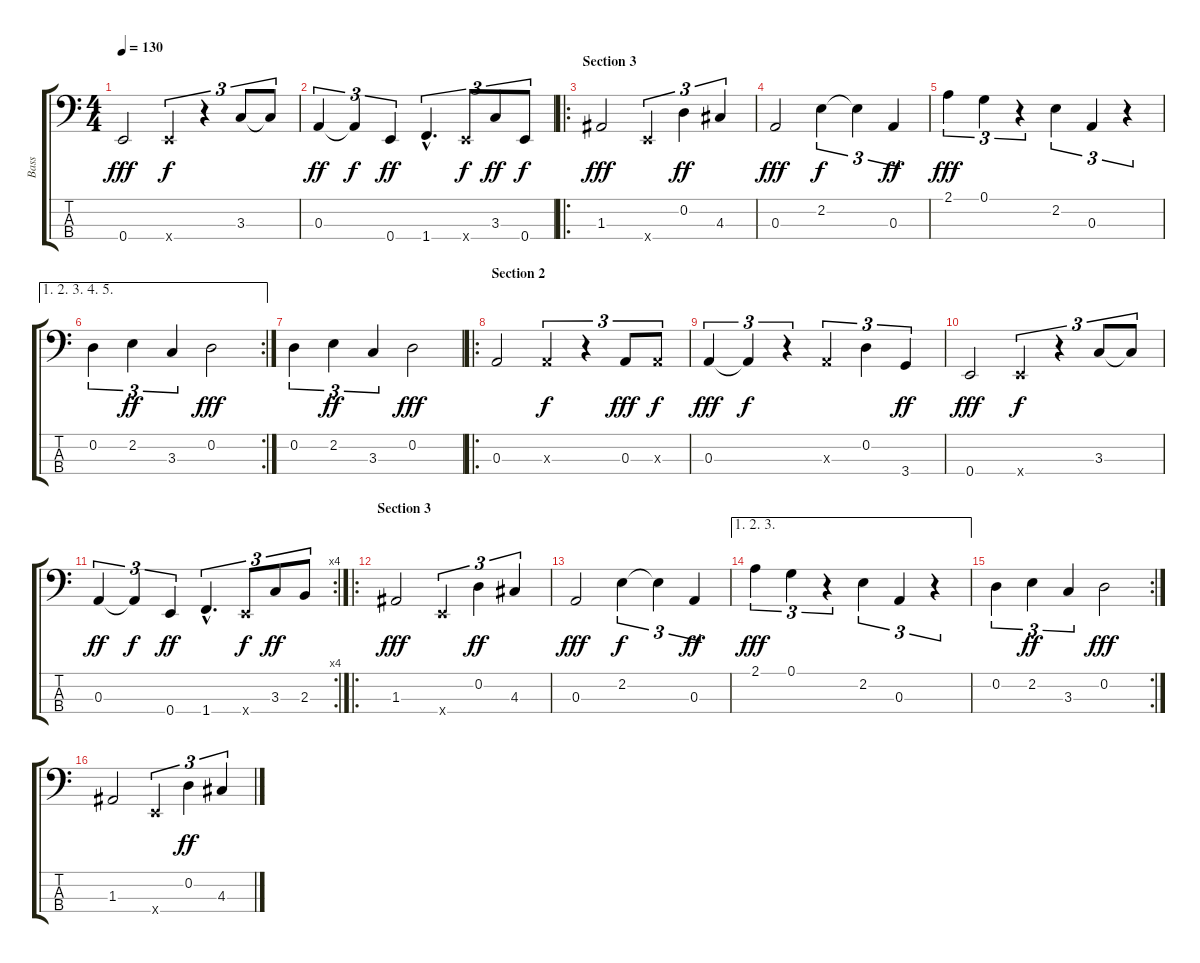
\track ("Bass" "Bass") {instrument fretlessbass}
\staff {score tabs}
\tuning (G2 D2 A1 E1) {hide}
\ts (4 4)
\tempo 130
\clef f4
\ks c
0.4.2{dy fff} 0.4{x}.4{tu (3 2) dy f} r.4{tu (3 2)} 3.3.8{tu (3 2)} 3.3{t}.8{tu (3 2)} |
0.3.4{tu (3 2) dy ff} 0.3{t}.4{tu (3 2) dy f} 0.4.4{tu (3 2) dy ff} 1.4{hac}.4{d tu (3 2)} 0.4{x}.8{tu (3 2) dy f} 3.3.8{tu (3 2) dy ff} 0.4.8{tu (3 2) dy f} |
\ro
\section ("" "Section 3")
1.3.2{dy fff} 0.4{x}.4{tu (3 2)} 0.2.4{tu (3 2) dy ff} 4.3.4{tu (3 2)} |
0.3.2{dy fff} 2.2.4{tu (3 2) dy f} 2.2{t}.4{tu (3 2)} 0.3.4{tu (3 2) dy ff} |
2.1.4{tu (3 2) dy fff} 0.1.4{tu (3 2)} r.4{tu (3 2)} 2.2.4{tu (3 2)} 0.3.4{tu (3 2)} r.4{tu (3 2)} |
\ae (1 2 3 4 5)
\rc 2
0.2.4{tu (3 2)} 2.2.4{tu (3 2) dy ff} 3.3.4{tu (3 2)} 0.2.2{dy fff} |
0.2.4{tu (3 2)} 2.2.4{tu (3 2) dy ff} 3.3.4{tu (3 2)} 0.2.2{dy fff} |
\ro
\section ("" "Section 2")
0.3.2 0.3{x}.4{tu (3 2) dy f} r.4{tu (3 2)} 0.3.8{tu (3 2) dy fff} 0.3{x}.8{tu (3 2) dy f} |
0.3.4{tu (3 2) dy fff} 0.3{t}.4{tu (3 2) dy f} r.4{tu (3 2)} 0.3{x}.4{tu (3 2)} 0.2.4{tu (3 2)} 3.4.4{tu (3 2) dy ff} |
0.4.2{dy fff} 0.4{x}.4{tu (3 2) dy f} r.4{tu (3 2)} 3.3.8{tu (3 2)} 3.3{t}.8{tu (3 2)} |
\rc 4
0.3.4{tu (3 2) dy ff} 0.3{t}.4{tu (3 2) dy f} 0.4.4{tu (3 2) dy ff} 1.4{hac}.4{d tu (3 2)} 0.4{x}.8{tu (3 2) dy f} 3.3.8{tu (3 2) dy ff} 2.3.8{tu (3 2)} |
\ro
\section ("" "Section 3")
1.3.2{dy fff} 0.4{x}.4{tu (3 2)} 0.2.4{tu (3 2) dy ff} 4.3.4{tu (3 2)} |
0.3.2{dy fff} 2.2.4{tu (3 2) dy f} 2.2{t}.4{tu (3 2)} 0.3.4{tu (3 2) dy ff} |
\ae (1 2 3)
2.1.4{tu (3 2) dy fff} 0.1.4{tu (3 2)} r.4{tu (3 2)} 2.2.4{tu (3 2)} 0.3.4{tu (3 2)} r.4{tu (3 2)} |
\rc 2
0.2.4{tu (3 2)} 2.2.4{tu (3 2) dy ff} 3.3.4{tu (3 2)} 0.2.2{dy fff} |
1.3.2 0.4{x}.4{tu (3 2)} 0.2.4{tu (3 2) dy ff} 4.3.4{tu (3 2)}
